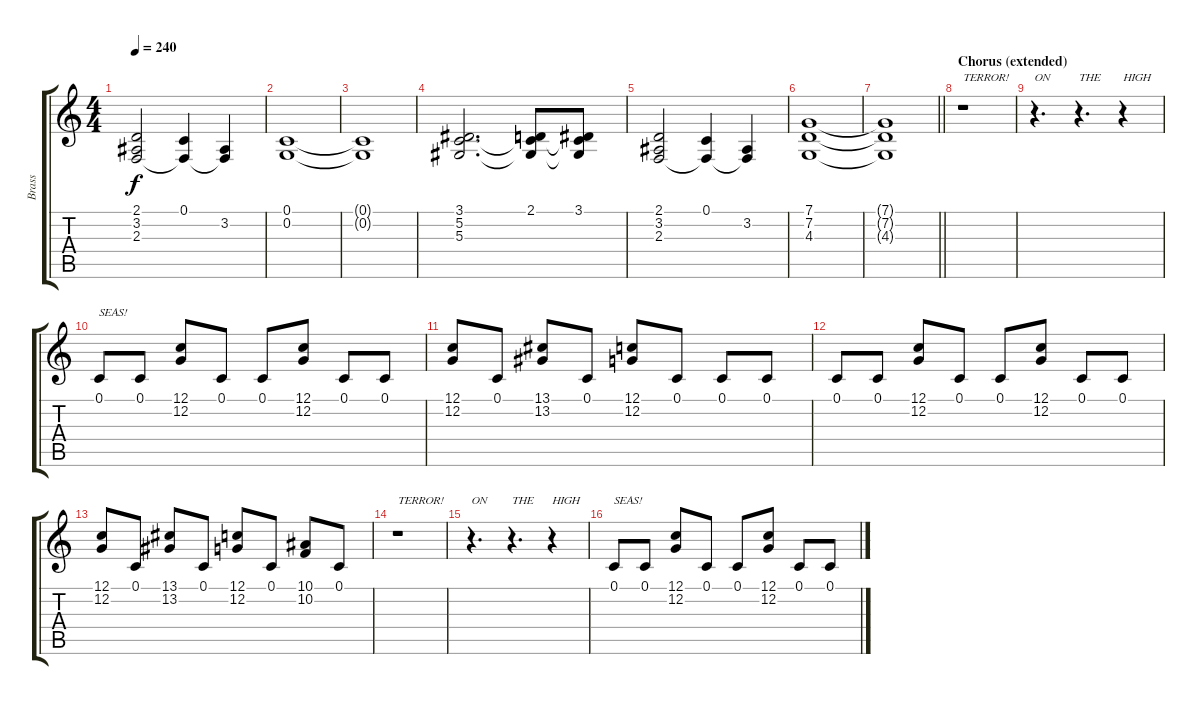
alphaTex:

\track ("Brass" "Brass") {instrument brasssection}
\staff {score tabs}
\tuning (C4 G3 Eb3 Bb2 F2 C2) {hide}
\ts (4 4)
\tempo 240
\clef g2
\ks c
(2.1 3.2 2.3).2{dy f} (0.1 2.3{t}).4 (3.2 2.3{t}).4 |
(0.1 0.2).1 |
(0.1{t} 0.2{t}).1 |
(3.1 5.2 5.3).2{d} (2.1 5.2{t} 5.3{t}).8 (3.1 5.2{t} 5.3{t}).8 |
(2.1 3.2 2.3).2 (0.1 2.3{t}).4 (3.2 2.3{t}).4 |
(7.1 7.2 4.3).1 |
\barLineRight lightlight
(7.1{t} 7.2{t} 4.3{t}).1 |
\section ("" "Chorus (extended)")
r.1{txt "TERROR!"} |
r.4{d txt "ON"} r.4{d txt "THE"} r.4{txt "HIGH"} |
0.1.8{txt "SEAS!"} 0.1.8 (12.1 12.2).8 0.1.8 0.1.8 (12.1 12.2).8 0.1.8 0.1.8 |
(12.1 12.2).8 0.1.8 (13.1 13.2).8 0.1.8 (12.1 12.2).8 0.1.8 0.1.8 0.1.8 |
0.1.8 0.1.8 (12.1 12.2).8 0.1.8 0.1.8 (12.1 12.2).8 0.1.8 0.1.8 |
(12.1 12.2).8 0.1.8 (13.1 13.2).8 0.1.8 (12.1 12.2).8 0.1.8 (10.1 10.2).8 0.1.8 |
r.1{txt "TERROR!"} |
r.4{d txt "ON"} r.4{d txt "THE"} r.4{txt "HIGH"} |
0.1.8{txt "SEAS!"} 0.1.8 (12.1 12.2).8 0.1.8 0.1.8 (12.1 12.2).8 0.1.8 0.1.8
